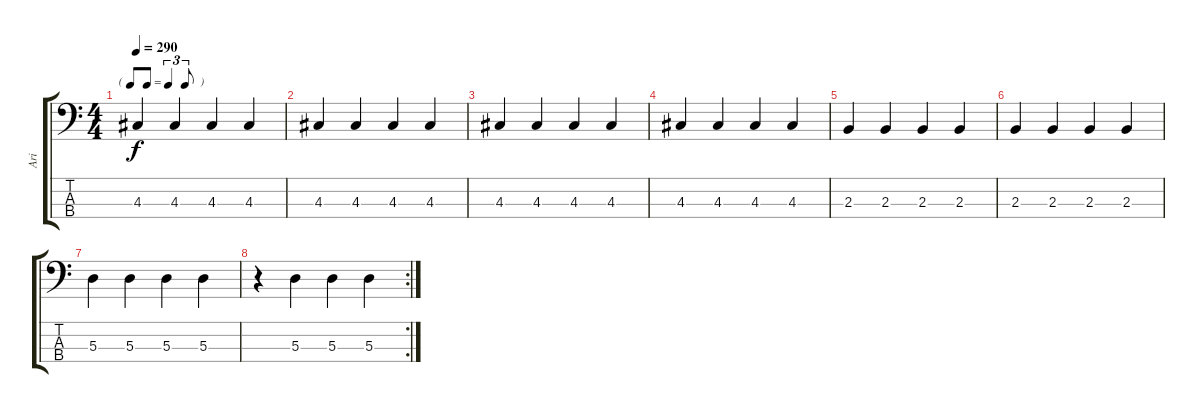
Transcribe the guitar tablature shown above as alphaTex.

\track ("Ari" "Ari") {instrument electricbasspick}
\staff {score tabs}
\tuning (G2 D2 A1 E1) {hide}
\ts (4 4)
\tf triplet8th
\tempo 290
\clef f4
\ks c
4.3.4{dy f} 4.3.4 4.3.4 4.3.4 |
4.3.4 4.3.4 4.3.4 4.3.4 |
4.3.4 4.3.4 4.3.4 4.3.4 |
4.3.4 4.3.4 4.3.4 4.3.4 |
2.3.4 2.3.4 2.3.4 2.3.4 |
2.3.4 2.3.4 2.3.4 2.3.4 |
5.3.4 5.3.4 5.3.4 5.3.4 |
\rc 2
r.4 5.3.4 5.3.4 5.3.4
